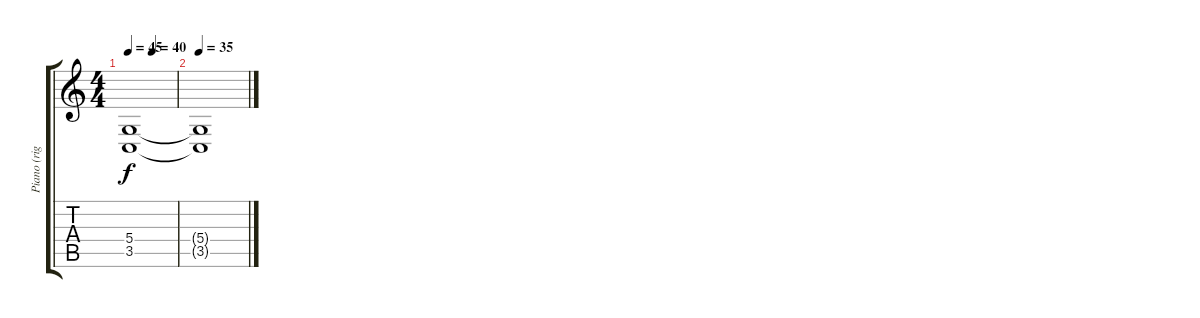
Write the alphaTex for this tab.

\track ("Piano (rigth)" "Piano (rig") {instrument acousticgrandpiano}
\staff {score tabs}
\tuning (E4 B3 G3 D3 A2 E2) {hide}
\ts (4 4)
\tempo 45
\tempo (40 0.5)
\clef g2
\ks c
(5.4{t} 3.5{t}).1{dy f} |
\tempo 35
(5.4{t} 3.5{t}).1
